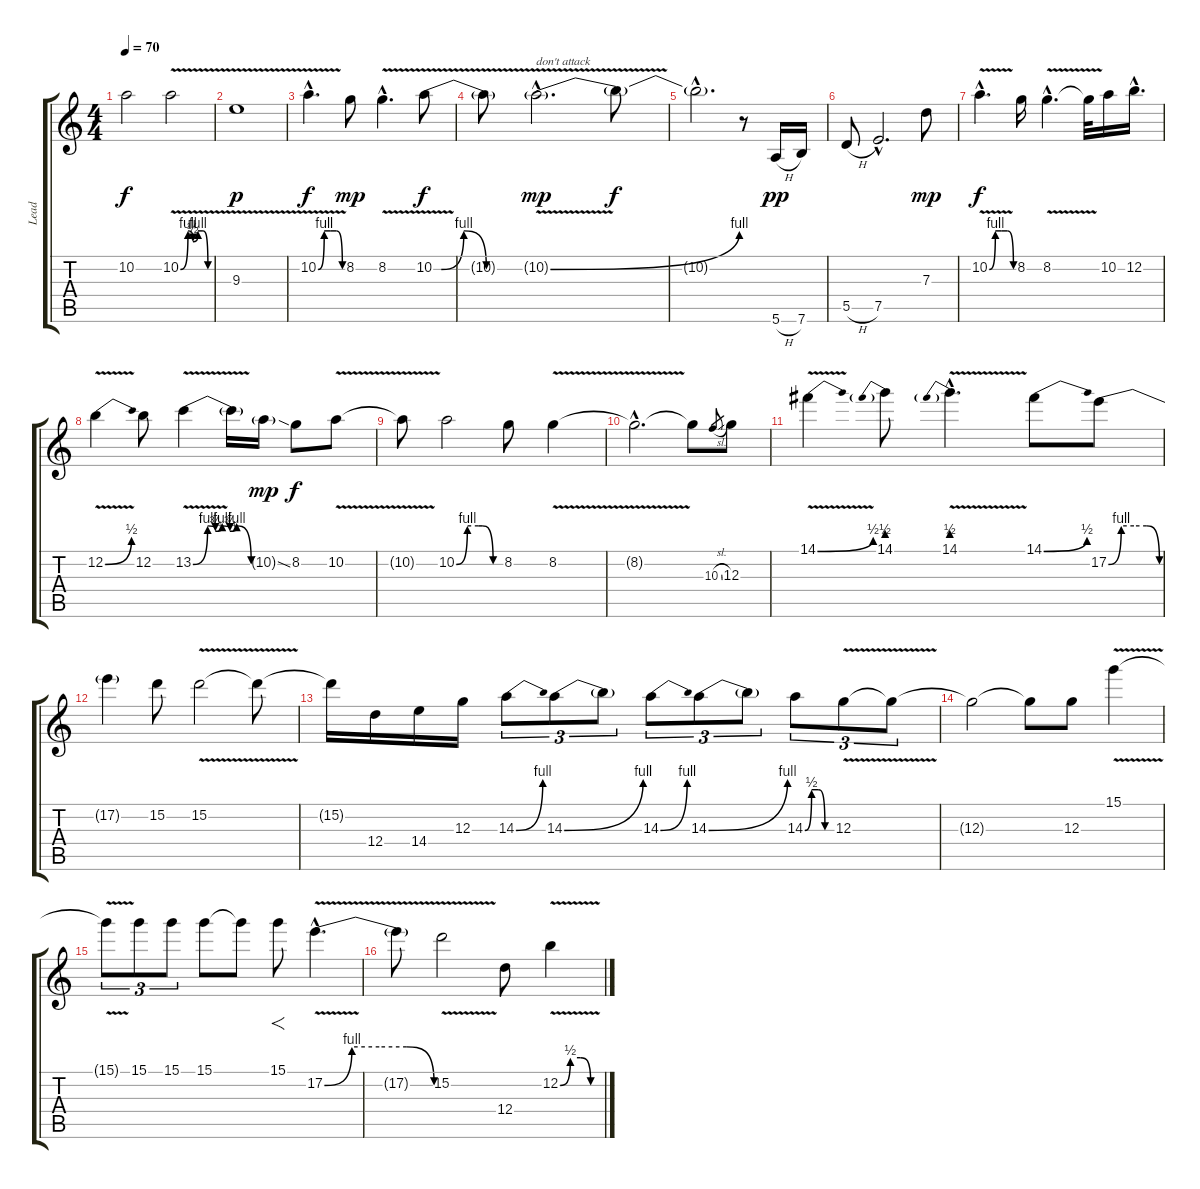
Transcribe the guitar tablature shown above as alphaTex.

\track ("Lead" "Lead") {instrument distortionguitar}
\staff {score tabs}
\tuning (E4 B3 G3 D3 A2 E2) {hide}
\ts (4 4)
\tempo 70
\clef g2
\ks c
10.2{t}.2{dy f} 10.2{be (custom 0 0 15 4 25 2 35 4 45 4 55 0 60 0) v}.2 |
9.3{v}.1{dy p} |
10.2{be (custom 0 0 15 4 30 4 45 4 60 0) v hac}.4{d dy f} 8.2.8{dy mp} 8.2{v hac}.4{d} 10.2{be (custom 0 0 5 0 20 4 35 0 45 0 60 0) v}.8{dy f} |
10.2{t}.8 10.2{be (bend 0 0 60 4) v g hac}.2{d txt "don't attack" dy mp} 10.2{t}.8{dy f} |
10.2{hac t}.2{d} r.8 5.6{h}.16{dy pp} 7.6.16 |
5.5{h}.8 7.5{hac}.2{d} 7.3.8{dy mp} |
10.2{be (custom 0 0 15 4 30 4 45 4 60 0) v hac}.4{d dy f} 8.2.16 8.2{v hac}.4{d} 8.2{t}.32 10.2.16 12.2{hac}.16{d} |
12.2{be (bend 0 0 60 2) v}.4 12.2.8 13.2{be (custom 0 0 15 4 23 3 30 4 38 3 45 4 60 0) v}.4 13.2{t}.16 10.2{ss g}.16{dy mp} 8.2.8{dy f} 10.2{v}.8 |
10.2{t}.8 10.2{be (custom 0 0 15 4 30 4 35 4 50 0 55 0 60 0)}.2 8.2.8 8.2{v}.4 |
8.2{hac t}.2{d} 8.2{t}.8 10.3{sl}.8{gr} 12.3.8 |
14.1{be (bend 0 0 60 2) v}.4 14.1{be (prebend 0 2 60 2)}.8 14.1{be (prebend 0 2 60 2) v hac}.4{d} 14.1{be (bend 0 0 60 2)}.8 17.2{be (custom 0 0 15 4 30 4 45 4 60 0)}.8 |
17.2{t}.4 15.2.8 15.2{v}.2 15.2{t}.8 |
15.2{t}.16 12.4.16 14.4.16 12.3.16 14.3{be (bend 0 0 60 4)}.8{tu (3 2)} 14.3{be (bend 0 0 60 4)}.8{tu (3 2)} 14.3{t}.8{tu (3 2)} 14.3{be (bend 0 0 60 4)}.8{tu (3 2)} 14.3{be (bend 0 0 60 4)}.8{tu (3 2)} 14.3{t}.8{tu (3 2)} 14.3{be (custom 0 0 15 2 30 2 45 0 60 0)}.8{tu (3 2)} 12.3{v}.8{tu (3 2)} 12.3{t}.8{tu (3 2)} |
12.3{t}.2 12.3{t}.8 12.3.8 15.1{v}.4 |
15.1{t}.8{tu (3 2)} 15.1.8{tu (3 2)} 15.1.8{tu (3 2)} 15.1.8 15.1{t}.8 15.1.8{f} 17.2{be (custom 0 0 15 4 30 4 45 4 60 0) v hac}.4{d} |
17.2{t}.8 15.2{v}.2 12.4.8 12.2{be (custom 0 0 15 2 30 2 45 0 60 0) v}.4
